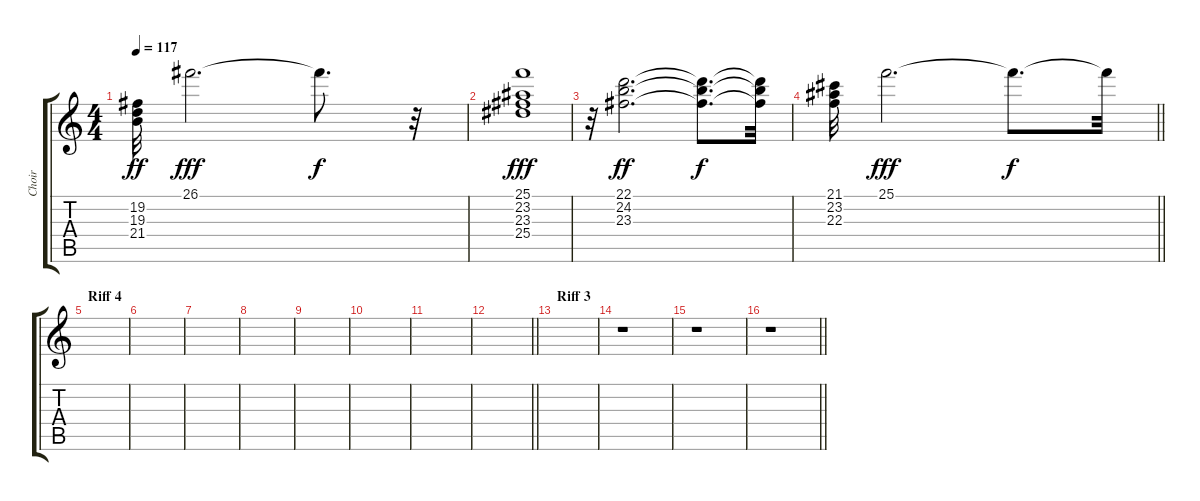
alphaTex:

\track ("Choir" "Choir") {instrument lead6voice}
\staff {score tabs}
\tuning (E4 B3 G3 D3 A2 E2) {hide}
\ts (4 4)
\tempo 117
\clef g2
\ks c
(19.2 19.3 21.4).32{dy ff} 26.1.2{d dy fff} 26.1{t}.8{d dy f} r.32 |
(25.1 23.2 23.3 25.4).1{dy fff} |
r.32 (22.1 24.2 23.3).2{d dy ff} (22.1{t} 24.2{t} 23.3{t}).8{d dy f} (22.1{t} 24.2{t} 23.3{t}).32 |
\barLineRight lightlight
(21.1 23.2 22.3).32 25.1.2{d dy fff} 25.1{t}.8{d dy f} 25.1{t}.32 |
\section ("" "Riff 4")
|
|
|
|
|
|
|
\barLineRight lightlight
|
\section ("" "Riff 3")
|
r.1 |
r.1 |
\barLineRight lightlight
r.1
